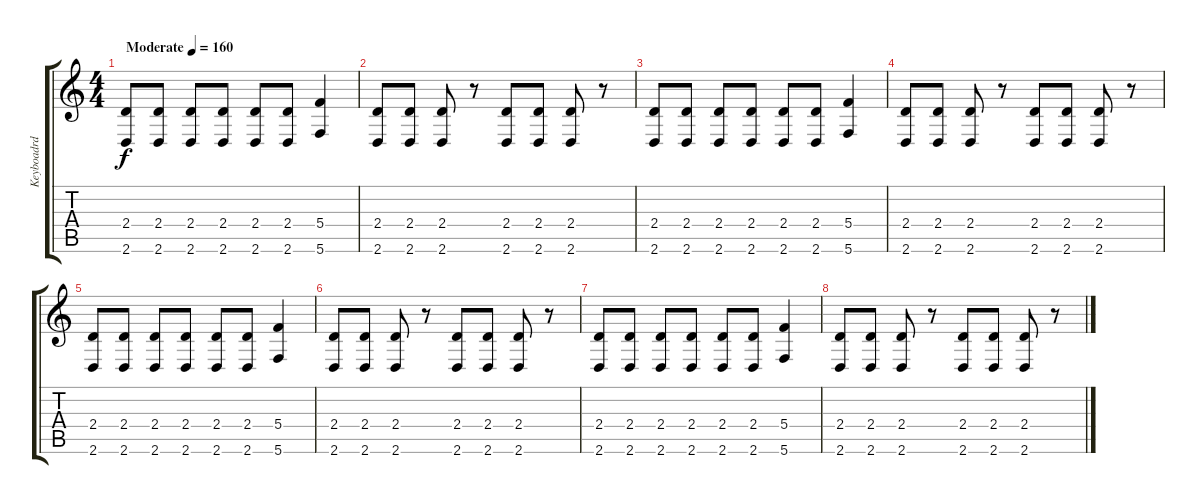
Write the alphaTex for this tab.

\track ("Keyboadrd" "Keyboadrd") {instrument electricguitarmuted}
\staff {score tabs}
\tuning (D4 A3 F3 C3 G2 C2) {hide}
\ts (4 4)
\tempo (160 "Moderate")
\clef g2
\ks c
(2.4 2.6).8{dy f instrument electricguitarmuted} (2.4 2.6).8 (2.4 2.6).8 (2.4 2.6).8 (2.4 2.6).8 (2.4 2.6).8 (5.4 5.6).4 |
(2.4 2.6).8 (2.4 2.6).8 (2.4 2.6).8 r.8 (2.4 2.6).8 (2.4 2.6).8 (2.4 2.6).8 r.8 |
(2.4 2.6).8 (2.4 2.6).8 (2.4 2.6).8 (2.4 2.6).8 (2.4 2.6).8 (2.4 2.6).8 (5.4 5.6).4 |
(2.4 2.6).8 (2.4 2.6).8 (2.4 2.6).8 r.8 (2.4 2.6).8 (2.4 2.6).8 (2.4 2.6).8 r.8 |
(2.4 2.6).8 (2.4 2.6).8 (2.4 2.6).8 (2.4 2.6).8 (2.4 2.6).8 (2.4 2.6).8 (5.4 5.6).4 |
(2.4 2.6).8 (2.4 2.6).8 (2.4 2.6).8 r.8 (2.4 2.6).8 (2.4 2.6).8 (2.4 2.6).8 r.8 |
(2.4 2.6).8 (2.4 2.6).8 (2.4 2.6).8 (2.4 2.6).8 (2.4 2.6).8 (2.4 2.6).8 (5.4 5.6).4 |
(2.4 2.6).8 (2.4 2.6).8 (2.4 2.6).8 r.8 (2.4 2.6).8 (2.4 2.6).8 (2.4 2.6).8 r.8
